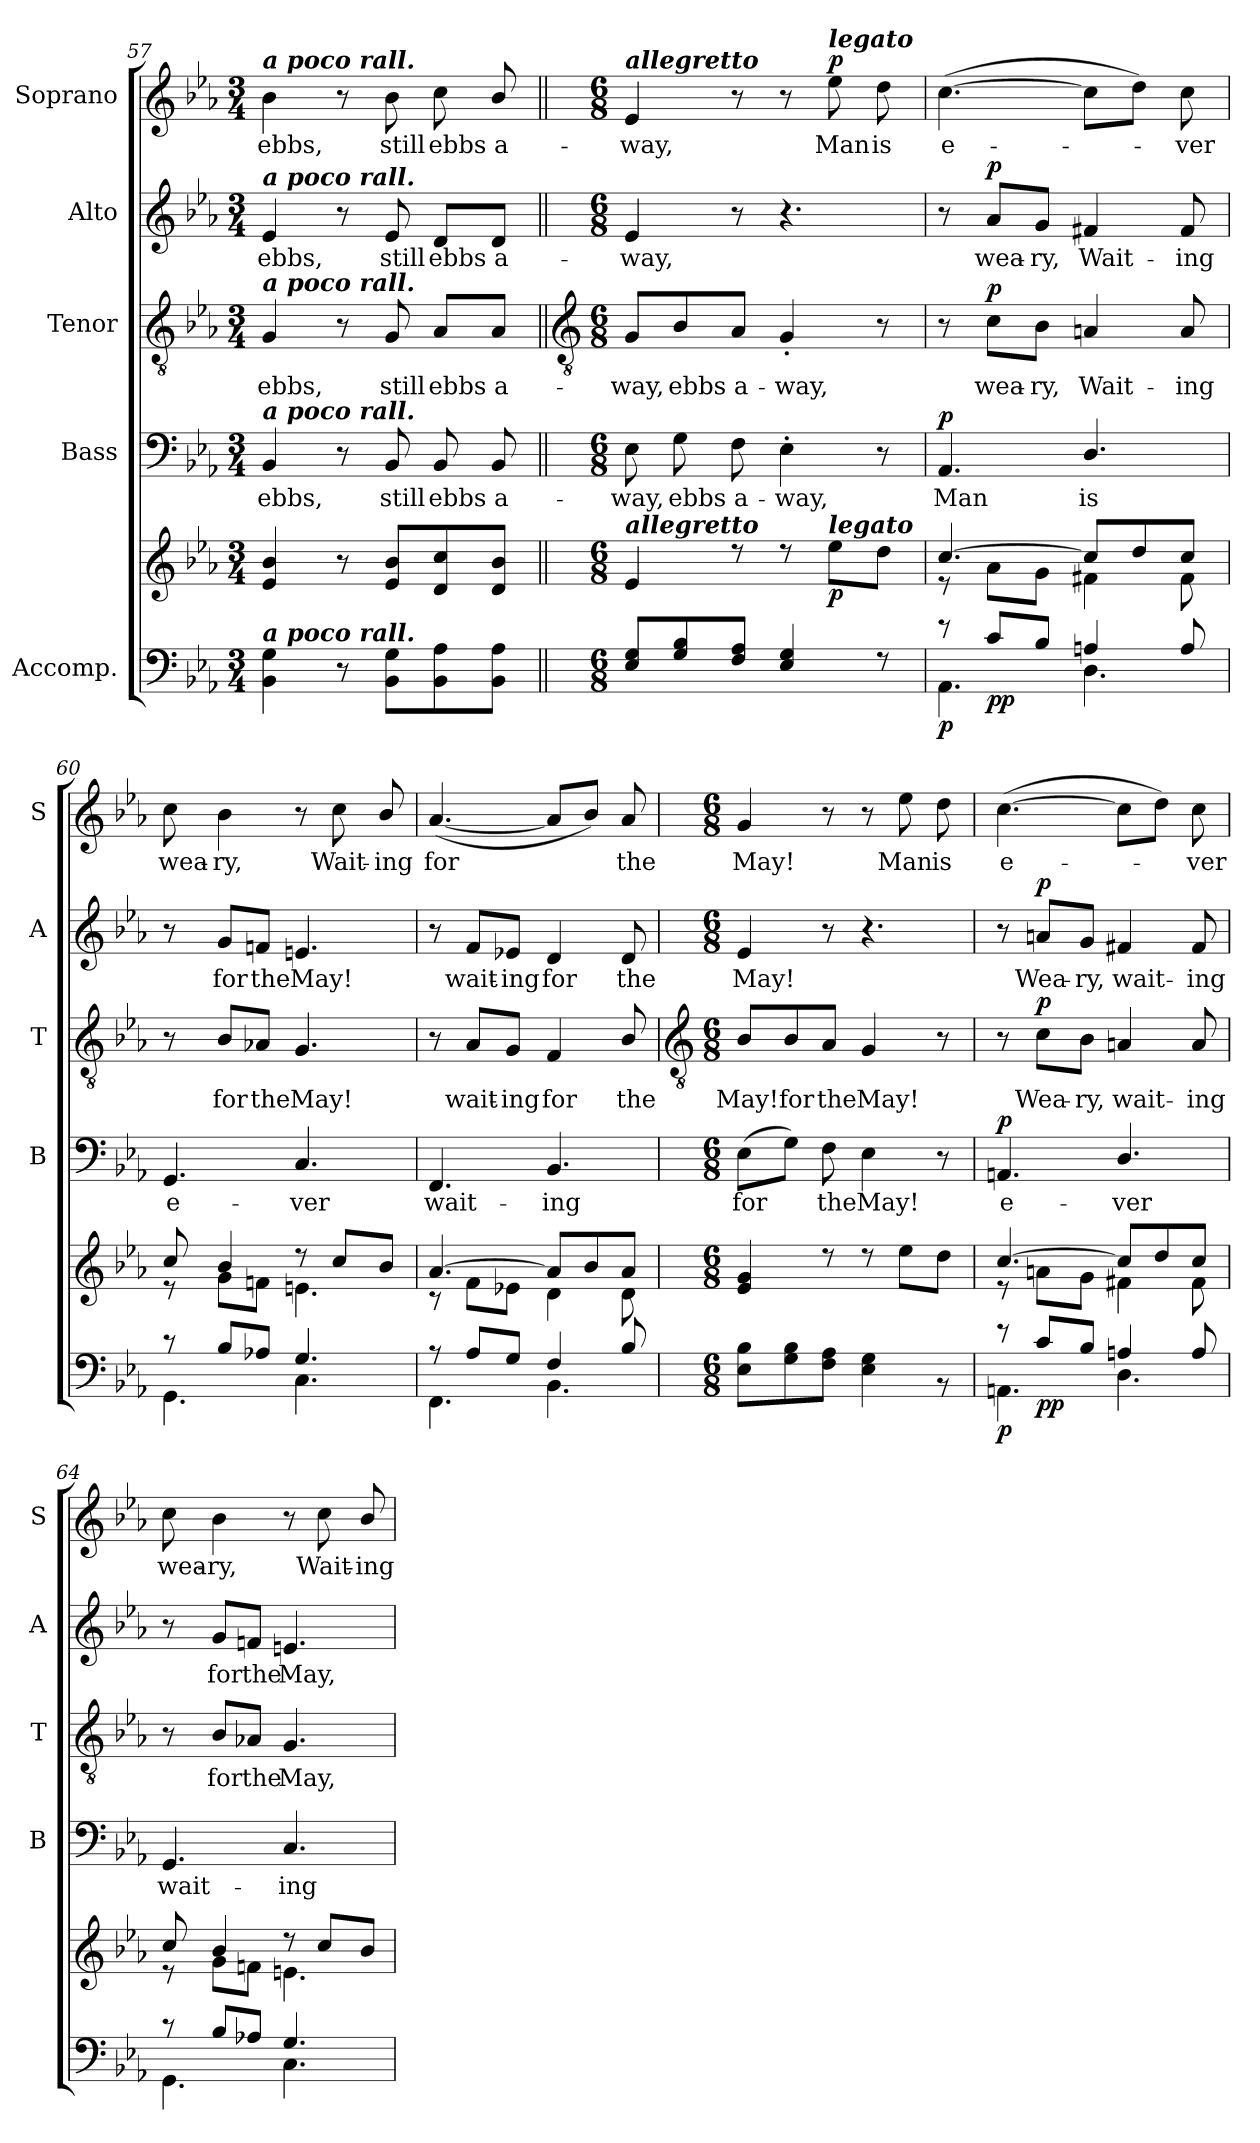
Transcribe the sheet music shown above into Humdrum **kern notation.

**kern	**kern	**dynam	**kern	**text	**dynam	**kern	**text	**dynam	**kern	**text	**dynam	**kern	**text	**dynam
*part5	*part5	*part5	*part4	*part4	*part4	*part3	*part3	*part3	*part2	*part2	*part2	*part1	*part1	*part1
*staff6	*staff5	*staff5/6	*staff4	*staff4	*staff4	*staff3	*staff3	*staff3	*staff2	*staff2	*staff2	*staff1	*staff1	*staff1
*I"Accomp.	*	*	*I"Bass	*	*	*I"Tenor	*	*	*I"Alto	*	*	*I"Soprano	*	*
*	*	*	*I'B	*	*	*I'T	*	*	*I'A	*	*	*I'S	*	*
*clefF4	*clefG2	*	*clefF4	*	*	*clefGv2	*	*	*clefG2	*	*	*clefG2	*	*
*k[b-e-a-]	*k[b-e-a-]	*	*k[b-e-a-]	*	*	*k[b-e-a-]	*	*	*k[b-e-a-]	*	*	*k[b-e-a-]	*	*
*E-:	*E-:	*	*E-:	*	*	*E-:	*	*	*E-:	*	*	*E-:	*	*
*M3/4	*M3/4	*	*M3/4	*	*	*M3/4	*	*	*M3/4	*	*	*M3/4	*	*
=57	=57	=57	=57	=57	=57	=57	=57	=57	=57	=57	=57	=57	=57	=57
!	!	!	!	!	!	!	!	!	!	!	!	!LO:TX:a:Bi:t=a poco rall.	!	!
!	!	!	!	!	!	!	!	!	!LO:TX:a:Bi:t=a poco rall.	!	!	!	!	!
!	!	!	!	!	!	!LO:TX:a:Bi:t=a poco rall.	!	!	!	!	!	!	!	!
!	!	!	!LO:TX:a:Bi:t=a poco rall.	!	!	!	!	!	!	!	!	!	!	!
!LO:TX:a:Bi:t=a poco rall.	!	!	!	!	!	!	!	!	!	!	!	!	!	!
!	!	!	!	!LO:LY:b	!	!	!LO:LY:b	!	!	!LO:LY:b	!	!	!LO:LY:b	!
4BB- 4G	4e- 4b-	.	4BB-	ebbs,	.	4G	ebbs,	.	4e-	ebbs,	.	4b-	ebbs,	.
8r	8r	.	8r	.	.	8r	.	.	8r	.	.	8r	.	.
!	!	!	!	!LO:LY:b	!	!	!LO:LY:b	!	!	!LO:LY:b	!	!	!LO:LY:b	!
8BB- 8GL	8e- 8b-L	.	8BB-	still	.	8G	still	.	8e-	still	.	8b-	still	.
!	!	!	!	!LO:LY:b	!	!	!LO:LY:b	!	!	!LO:LY:b	!	!	!LO:LY:b	!
8BB- 8A-	8d 8cc	.	8BB-	ebbs	.	8A-/L	ebbs	.	8d/L	ebbs	.	8cc	ebbs	.
!	!	!	!	!LO:LY:b	!	!	!LO:LY:b	!	!	!LO:LY:b	!	!	!LO:LY:b	!
8BB- 8A-J	8d 8b-J	.	8BB-	a-	.	8A-/J	a-	.	8d/J	a-	.	8b-/	a-	.
!!LO:LB:g=z
=58||	=58||	=58||	=58||	=58||	=58||	=58||	=58||	=58||	=58||	=58||	=58||	=58||	=58||	=58||
*	*	*	*	*	*	*clefGv2	*	*	*	*	*	*	*	*
*M6/8	*M6/8	*	*M6/8	*	*	*M6/8	*	*	*M6/8	*	*	*M6/8	*	*
*	*MM69	*	*	*	*	*	*	*	*	*	*	*MM69	*	*
*^	*^	*	*	*	*	*	*	*	*	*	*	*	*	*
!	!	!	!	!	!	!	!	!	!	!	!	!	!	!LO:TX:a:Bi:t=allegretto	!	!
!	!	!LO:TX:a:Bi:t=allegretto	!	!	!	!	!	!	!	!	!	!	!	!	!	!
!	!LO:N:vis=1	!	!LO:N:vis=1	!	!	!LO:LY:b	!	!	!LO:LY:b	!	!	!LO:LY:b	!	!	!LO:LY:b	!
8E- 8GL	2.ryy	4e-/	2.ryy	.	8E-	-way,	.	8G/L	-way,	.	4e-	-way,	.	4e-	-way,	.
!	!	!	!	!	!	!LO:LY:b	!	!	!LO:LY:b	!	!	!	!	!	!	!
8G 8B-	.	.	.	.	8G	ebbs	.	8B-/	ebbs	.	.	.	.	.	.	.
!	!	!	!	!	!	!LO:LY:b	!	!	!LO:LY:b	!	!	!	!	!	!	!
8F 8A-J	.	8r	.	.	8F	a-	.	8A-/J	a-	.	8r	.	.	8r	.	.
!	!	!	!	!	!	!LO:LY:b	!	!	!LO:LY:b	!	!	!	!	!	!	!
4E- 4G	.	8r	.	.	4E-'	-way,	.	4G'	-way,	.	4.r	.	.	8r	.	.
!	!	!	!	!	!	!	!	!	!	!	!	!	!	!LO:TX:a:Bi:t=legato	!	!
!	!	!LO:TX:a:Bi:t=legato	!	!	!	!	!	!	!	!	!	!	!	!	!	!
!	!	!	!	!LO:DY:b	!	!	!	!	!	!	!	!	!	!	!LO:LY:b	!LO:DY:b
.	.	8ee-\L	.	p	.	.	.	.	.	.	.	.	.	8ee-	Man	p
!	!	!	!	!	!	!	!	!	!	!	!	!	!	!	!LO:LY:b	!
8r	.	8dd\J	.	.	8r	.	.	8r	.	.	.	.	.	8dd	is	.
=59	=59	=59	=59	=59	=59	=59	=59	=59	=59	=59	=59	=59	=59	=59	=59	=59
!	!	!	!	!LO:DY:b=2	!	!LO:LY:b	!LO:DY:b	!	!	!	!	!	!	!	!LO:LY:b	!
8r	4.AA-\	[4.cc/	8r	p	4.AA-	Man	p	8r	.	.	8r	.	.	(>[4.cc	e-	.
!	!	!	!	!LO:DY:b=2	!	!	!	!	!LO:LY:b	!	!	!LO:LY:b	!	!	!	!
!	!	!	!	!LO:DY:n=1:b	!	!	!	!	!	!LO:DY:b	!	!	!LO:DY:b	!	!	!
8c/L	.	.	8a-\L	p p	.	.	.	8c\L	wea-	p	8a-/L	wea-	p	.	.	.
!	!	!	!	!	!	!	!	!	!LO:LY:b	!	!	!LO:LY:b	!	!	!	!
8B-/J	.	.	8g\J	.	.	.	.	8B-\J	-ry,	.	8g/J	-ry,	.	.	.	.
!	!	!	!	!	!	!LO:LY:b	!	!	!LO:LY:b	!	!	!LO:LY:b	!	!	!	!
4An/	4.D\	8cc/L]	4f#X\	.	4.D/	is	.	4An	Wait-	.	4f#X	Wait-	.	8ccL]	.	.
.	.	8dd/	.	.	.	.	.	.	.	.	.	.	.	8ddJ)	.	.
!	!	!	!	!	!	!	!	!	!LO:LY:b	!	!	!LO:LY:b	!	!	!LO:LY:b	!
8A/	.	8cc/J	8f#\	.	.	.	.	8A	-ing	.	8f#	-ing	.	8cc	ver	.
=60	=60	=60	=60	=60	=60	=60	=60	=60	=60	=60	=60	=60	=60	=60	=60	=60
!	!	!	!	!	!	!LO:LY:b	!	!	!	!	!	!	!	!	!LO:LY:b	!
8r	4.GG\	8cc/	8r	.	4.GG	e-	.	8r	.	.	8r	.	.	8cc	wea-	.
!	!	!	!	!	!	!	!	!	!LO:LY:b	!	!	!LO:LY:b	!	!	!LO:LY:b	!
8B-/L	.	4b-/	8g\L	.	.	.	.	8B-/L	for	.	8g/L	for	.	4b-	-ry,	.
!	!	!	!	!	!	!	!	!	!LO:LY:b	!	!	!LO:LY:b	!	!	!	!
8A-X/J	.	.	8fn\J	.	.	.	.	8A-X/J	the	.	8fn/J	the	.	.	.	.
!	!	!	!	!	!	!LO:LY:b	!	!	!LO:LY:b	!	!	!LO:LY:b	!	!	!	!
4.G/	4.C\	8r	4.en\	.	4.C	-ver	.	4.G	May!	.	4.en	May!	.	8r	.	.
!	!	!	!	!	!	!	!	!	!	!	!	!	!	!	!LO:LY:b	!
.	.	8cc/L	.	.	.	.	.	.	.	.	.	.	.	8cc	Wait-	.
!	!	!	!	!	!	!	!	!	!	!	!	!	!	!	!LO:LY:b	!
.	.	8b-/J	.	.	.	.	.	.	.	.	.	.	.	8b-/	-ing	.
=61	=61	=61	=61	=61	=61	=61	=61	=61	=61	=61	=61	=61	=61	=61	=61	=61
!	!	!	!	!	!	!LO:LY:b	!	!	!	!	!	!	!	!	!LO:LY:b	!
8r	4.FF\	[4.a-/	8r	.	4.FF	wait-	.	8r	.	.	8r	.	.	(<[4.a-	for	.
!	!	!	!	!	!	!	!	!	!LO:LY:b	!	!	!LO:LY:b	!	!	!	!
8A-/L	.	.	8f\L	.	.	.	.	8A-/L	wait-	.	8f/L	wait-	.	.	.	.
!	!	!	!	!	!	!	!	!	!LO:LY:b	!	!	!LO:LY:b	!	!	!	!
8G/J	.	.	8e-X\J	.	.	.	.	8G/J	-ing	.	8e-X/J	-ing	.	.	.	.
!	!	!	!	!	!	!LO:LY:b	!	!	!LO:LY:b	!	!	!LO:LY:b	!	!	!	!
4F/	4.BB-\	8a-/L]	4d\	.	4.BB-	-ing	.	4F	for	.	4d	for	.	8a-L]	.	.
.	.	8b-/	.	.	.	.	.	.	.	.	.	.	.	8b-J)	.	.
!	!	!	!	!	!	!	!	!	!LO:LY:b	!	!	!LO:LY:b	!	!	!LO:LY:b	!
8B-/	.	8a-/J	8d\	.	.	.	.	8B-/	the	.	8d	the	.	8a-	the	.
!!LO:LB:g=z
=62	=62	=62	=62	=62	=62	=62	=62	=62	=62	=62	=62	=62	=62	=62	=62	=62
*	*	*	*	*	*	*	*	*clefGv2	*	*	*	*	*	*	*	*
*M6/8	*	*M6/8	*	*	*M6/8	*	*	*M6/8	*	*	*M6/8	*	*	*M6/8	*	*
!LO:N:vis=1	!	!	!LO:N:vis=1	!	!	!LO:LY:b	!	!	!LO:LY:b	!	!	!LO:LY:b	!	!	!LO:LY:b	!
2.ryy	8E-\ 8B-\L	4e-/ 4g/	2.ryy	.	(>8E-L	for	.	8B-/L	May!	.	4e-	May!	.	4g	May!	.
!	!	!	!	!	!	!	!	!	!LO:LY:b	!	!	!	!	!	!	!
.	8G\ 8B-\	.	.	.	8GJ)	.	.	8B-/	for	.	.	.	.	.	.	.
!	!	!	!	!	!	!LO:LY:b	!	!	!LO:LY:b	!	!	!	!	!	!	!
.	8F\ 8A-\J	8r	.	.	8F	the	.	8A-/J	the	.	8r	.	.	8r	.	.
!	!	!	!	!	!	!LO:LY:b	!	!	!LO:LY:b	!	!	!	!	!	!	!
.	4E-\ 4G\	8r	.	.	4E-	May!	.	4G	May!	.	4.r	.	.	8r	.	.
!	!	!	!	!	!	!	!	!	!	!	!	!	!	!	!LO:LY:b	!
.	.	8ee-\L	.	.	.	.	.	.	.	.	.	.	.	8ee-	Man	.
!	!	!	!	!	!	!	!	!	!	!	!	!	!	!	!LO:LY:b	!
.	8r	8dd\J	.	.	8r	.	.	8r	.	.	.	.	.	8dd	is	.
=63	=63	=63	=63	=63	=63	=63	=63	=63	=63	=63	=63	=63	=63	=63	=63	=63
!	!	!	!	!LO:DY:b=2	!	!LO:LY:b	!LO:DY:b	!	!	!	!	!	!	!	!LO:LY:b	!
8r	4.AAn\	[4.cc/	8r	p	4.AAn	e-	p	8r	.	.	8r	.	.	(>[4.cc	e-	.
!	!	!	!	!LO:DY:b=2	!	!	!	!	!LO:LY:b	!	!	!LO:LY:b	!	!	!	!
!	!	!	!	!LO:DY:n=1:b	!	!	!	!	!	!LO:DY:b	!	!	!LO:DY:b	!	!	!
8c/L	.	.	8an\L	p p	.	.	.	8c\L	Wea-	p	8an/L	Wea-	p	.	.	.
!	!	!	!	!	!	!	!	!	!LO:LY:b	!	!	!LO:LY:b	!	!	!	!
8B-/J	.	.	8g\J	.	.	.	.	8B-\J	-ry,	.	8g/J	-ry,	.	.	.	.
!	!	!	!	!	!	!LO:LY:b	!	!	!LO:LY:b	!	!	!LO:LY:b	!	!	!	!
4An/	4.D\	8cc/L]	4f#X\	.	4.D/	-ver	.	4An	wait-	.	4f#X	wait-	.	8ccL]	.	.
.	.	8dd/	.	.	.	.	.	.	.	.	.	.	.	8ddJ)	.	.
!	!	!	!	!	!	!	!	!	!LO:LY:b	!	!	!LO:LY:b	!	!	!LO:LY:b	!
8A/	.	8cc/J	8f#\	.	.	.	.	8A	-ing	.	8f#	-ing	.	8cc	ver	.
=64	=64	=64	=64	=64	=64	=64	=64	=64	=64	=64	=64	=64	=64	=64	=64	=64
!	!	!	!	!	!	!LO:LY:b	!	!	!	!	!	!	!	!	!LO:LY:b	!
8r	4.GG\	8cc/	8r	.	4.GG	wait-	.	8r	.	.	8r	.	.	8cc	wea-	.
!	!	!	!	!	!	!	!	!	!LO:LY:b	!	!	!LO:LY:b	!	!	!LO:LY:b	!
8B-/L	.	4b-/	8g\L	.	.	.	.	8B-/L	for	.	8g/L	for	.	4b-	-ry,	.
!	!	!	!	!	!	!	!	!	!LO:LY:b	!	!	!LO:LY:b	!	!	!	!
8A-X/J	.	.	8fn\J	.	.	.	.	8A-X/J	the	.	8fn/J	the	.	.	.	.
!	!	!	!	!	!	!LO:LY:b	!	!	!LO:LY:b	!	!	!LO:LY:b	!	!	!	!
4.G/	4.C\	8r	4.en\	.	4.C	-ing	.	4.G	May,	.	4.en	May,	.	8r	.	.
!	!	!	!	!	!	!	!	!	!	!	!	!	!	!	!LO:LY:b	!
.	.	8cc/L	.	.	.	.	.	.	.	.	.	.	.	8cc	Wait-	.
!	!	!	!	!	!	!	!	!	!	!	!	!	!	!	!LO:LY:b	!
.	.	8b-/J	.	.	.	.	.	.	.	.	.	.	.	8b-/	-ing	.
*v	*v	*	*	*	*	*	*	*	*	*	*	*	*	*	*	*
*	*v	*v	*	*	*	*	*	*	*	*	*	*	*	*	*
=	=	=	=	=	=	=	=	=	=	=	=	=	=	=
*-	*-	*-	*-	*-	*-	*-	*-	*-	*-	*-	*-	*-	*-	*-
